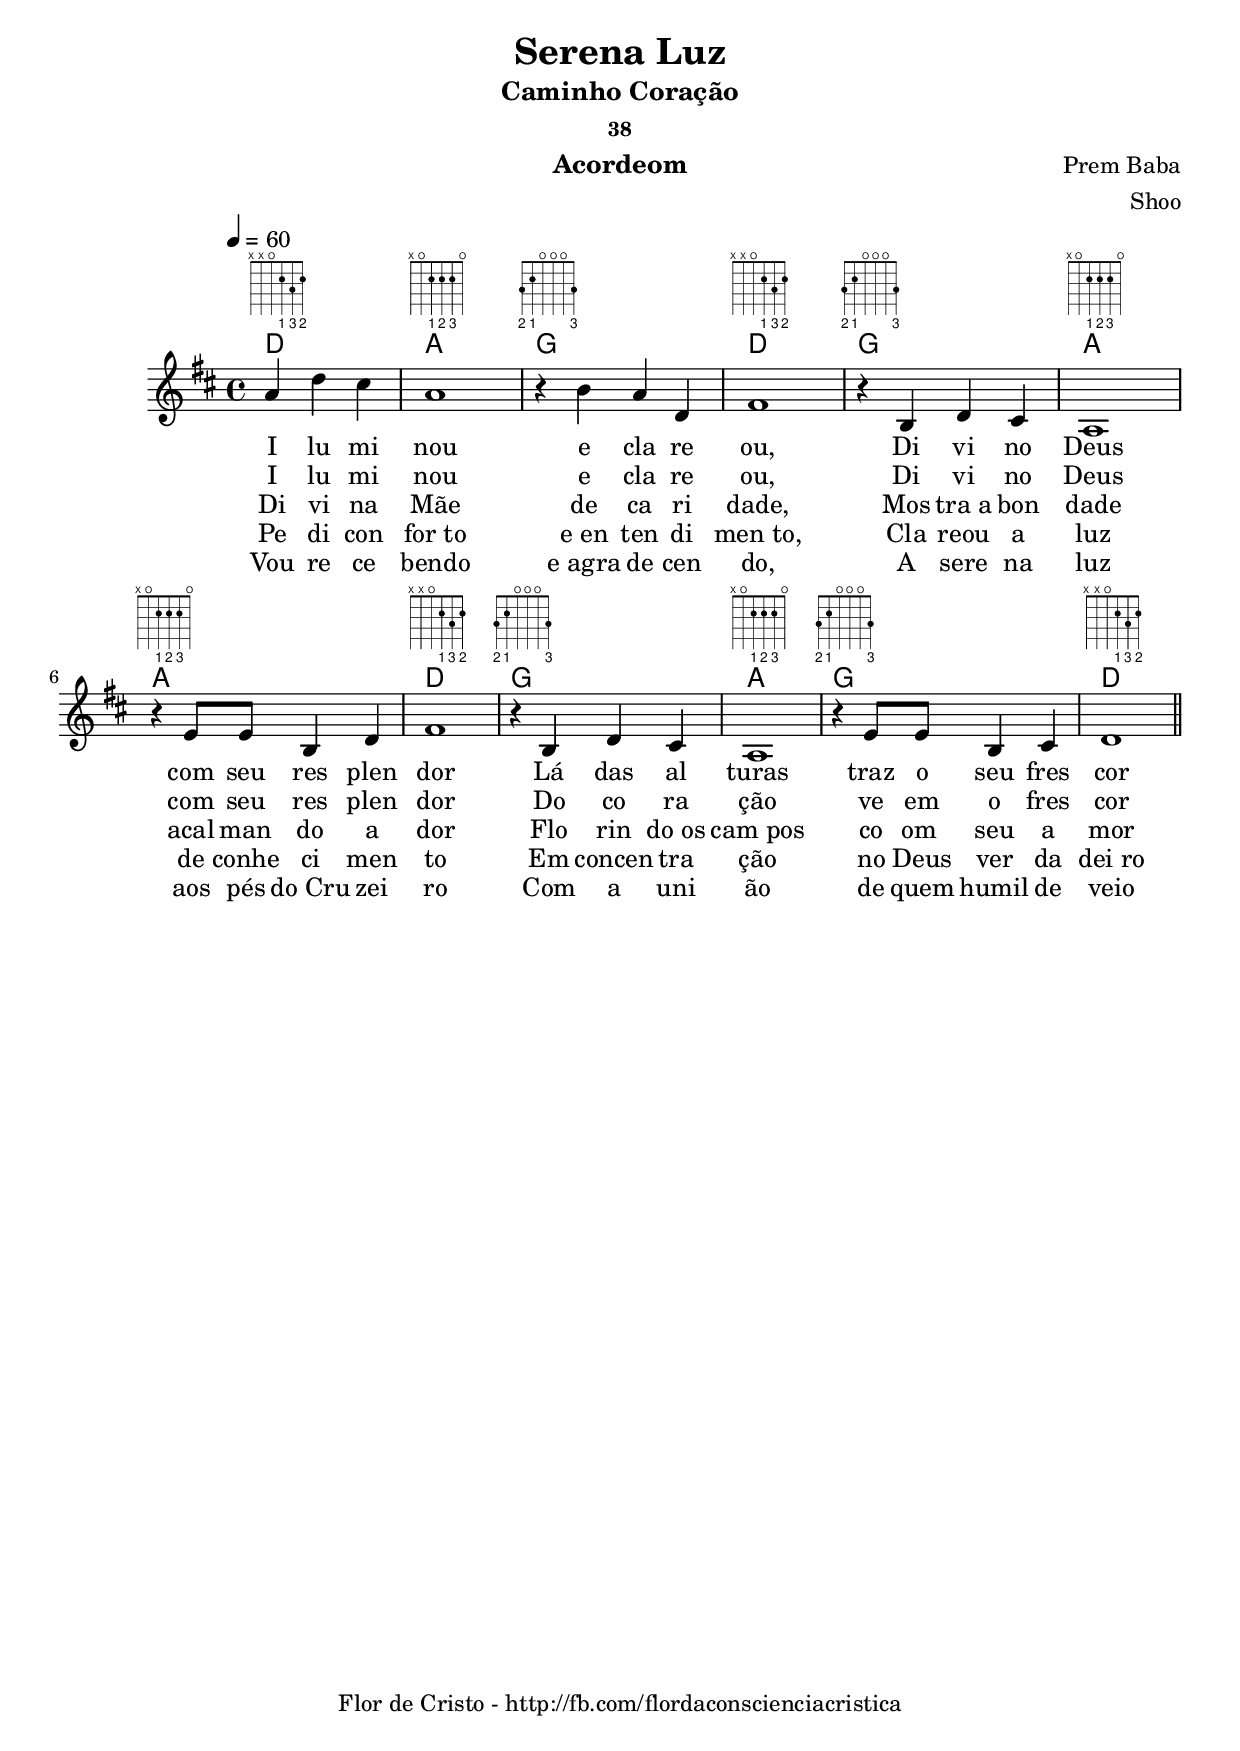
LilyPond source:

\version "2.19.15"
\include "predefined-guitar-fretboards.ly"
\header {
  dedication=""
  title="Serena Luz"
  subtitle="Caminho Coração"
  subsubtitle="38"
  poet=""
  meter=""
  piece=""
  composer="Prem Baba"
  arranger="Shoo"
  opus=""
  instrument="Acordeom"
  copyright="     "
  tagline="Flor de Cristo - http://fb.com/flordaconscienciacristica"

}

harmoniaAa =
\chordmode
{
  \tempo 4=60
  \time 4/4
  \partial 2.
  
  d2.:  |
  a1:  |
  g1:  |
  d1:  |
  g1:  |
  a1:  |
  a1:  |
  d1:  |
  g1:  |
  a1:  |
  g1:  |
  d1:  |
  
}

pautaAa =
{
  \clef treble
  \key d \major
  \time 4/4
  \partial 2.
  a'4  d''4 cis''4 | a'1 | r4   b'4   a'4 d'4 | fis'1  | r4 b4  d'4 cis'4  | a1 |
  r4 e'8 e'8 b4 d'4 | fis'1 | r4 b4 d'4 cis'4 | a1 | r4 e'8 e'8 b4 cis'4 | d'1
  
  \bar "||"
}
\addlyrics
{
  I lu mi nou e cla re ou,
  Di vi no Deus com seu res plen dor
  Lá das al turas traz o seu fres cor
}
\addlyrics
{
  I lu mi nou e cla re ou,
  Di vi no Deus com seu res plen dor
  Do co ra ção ve em o fres cor
}
\addlyrics
{
  Di vi na Mãe de ca ri dade,
  Mos tra_a bon dade acal man do a dor
  Flo rin do_os cam_pos co om_ seu a mor 
}
\addlyrics
{
  Pe di con for_to e_en ten di men_to,
  Cla reou a luz de conhe ci men to
  Em concen tra ção no Deus ver da dei_ro
}
\addlyrics
{
  Vou re ce bendo e_agra de cen do,
  A sere na luz aos pés do_Cru zei ro
  Com a uni ão de quem humil de veio
}


\bookpart {
  \score {
    \new StaffGroup {
      \override Score.RehearsalMark #'self-alignment-X = #LEFT
      <<
        \new FretBoards {\set chordChanges = ##t \harmoniaAa}
        
        \new ChordNames {\set chordChanges = ##t \harmoniaAa}
        \new Staff \with {instrumentName = #"" shortInstrumentName = #" "} \pautaAa
       
      >>
    }
    \layout {}
    \midi {}
    
  }
}

%%\bookpart {
%%  \header {instrument=""}
%%  \score {
%%    \new StaffGroup {
%%      \override Score.RehearsalMark #'self-alignment-X = #LEFT
%%      <<
%%        \new ChordNames {\set chordChanges = ##t \harmoniaAa}
%%        \new Staff \pautaAa
%%      >>
%%    }
%%    \layout {}
%%    \midi {}
%%  }
%%}


